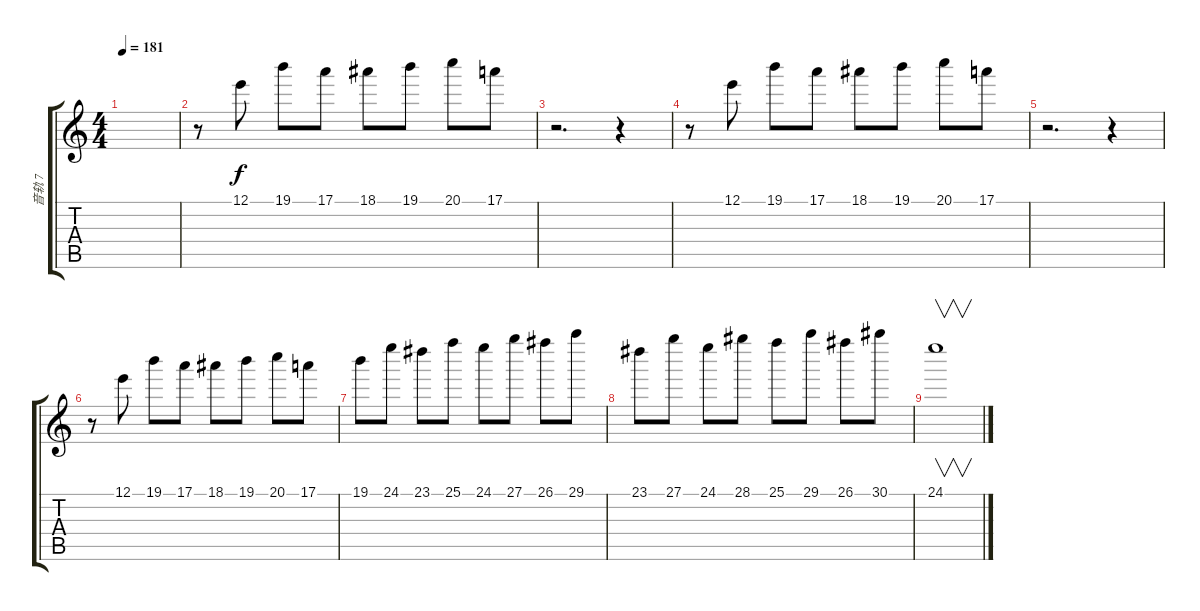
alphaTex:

\track ("音轨 7" "音轨 7") {instrument contrabass}
\staff {score tabs}
\tuning (E4 B3 G3 D3 A2 E2) {hide}
\ts (4 4)
\tempo 181
\clef g2
\ks c
|
r.8 12.1.8 19.1.8 17.1.8 18.1.8 19.1.8 20.1.8 17.1.8 |
r.2{d} r.4 |
r.8 12.1.8 19.1.8 17.1.8 18.1.8 19.1.8 20.1.8 17.1.8 |
r.2{d} r.4 |
r.8 12.1.8 19.1.8 17.1.8 18.1.8 19.1.8 20.1.8 17.1.8 |
19.1.8 24.1.8 23.1.8 25.1.8 24.1.8 27.1.8 26.1.8 29.1.8 |
23.1.8 27.1.8 24.1.8 28.1.8 25.1.8 29.1.8 26.1.8 30.1.8 |
24.1.1{v}
